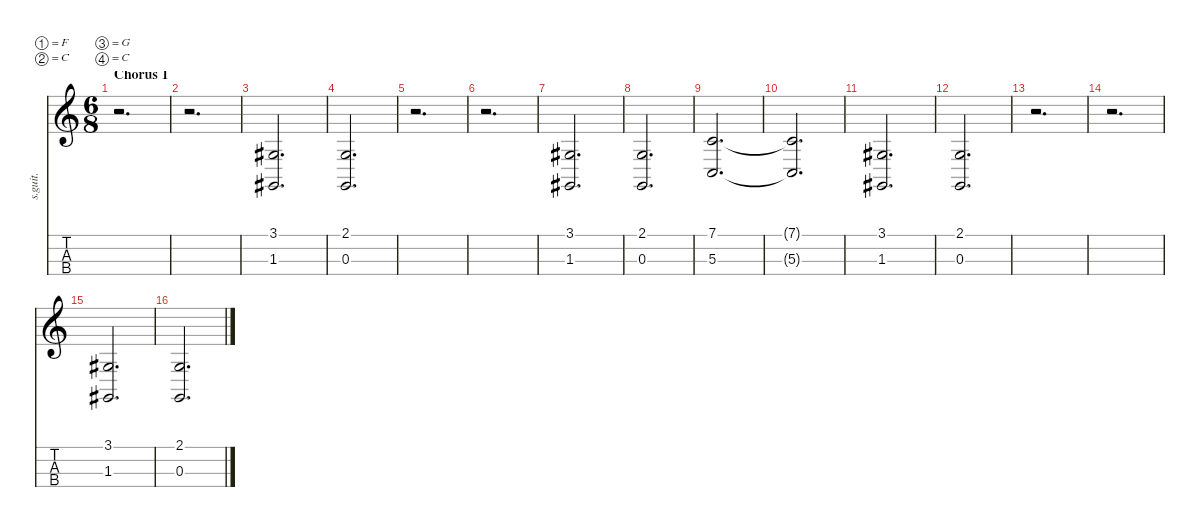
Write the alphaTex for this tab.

\defaultSystemsLayout 4
\hideDynamics
\bracketExtendMode nobrackets
\track ("Studio" "s.guit.") {instrument acousticgrandpiano}
\staff {score tabs}
\tuning (F2 C2 G1 C1)
\displaytranspose 12
\ts (6 8)
\section ("" "Chorus 1")
\tempo (120 hide)
\clef g2
\ks c
r.2{d dy f} |
r.2{d} |
(3.1{acc #} 1.3{acc #}).2{d lyrics (0 "") lyrics (1 "") lyrics (2 "") lyrics (3 "") lyrics (4 "")} |
(2.1 0.3).2{d lyrics (0 "") lyrics (1 "") lyrics (2 "") lyrics (3 "") lyrics (4 "")} |
r.2{d} |
r.2{d} |
(3.1{acc #} 1.3{acc #}).2{d lyrics (0 "") lyrics (1 "") lyrics (2 "") lyrics (3 "") lyrics (4 "")} |
(2.1 0.3).2{d lyrics (0 "") lyrics (1 "") lyrics (2 "") lyrics (3 "") lyrics (4 "")} |
(7.1 5.3).2{d lyrics (0 "") lyrics (1 "") lyrics (2 "") lyrics (3 "") lyrics (4 "")} |
(7.1{t} 5.3{t}).2{d lyrics (0 "") lyrics (1 "") lyrics (2 "") lyrics (3 "") lyrics (4 "")} |
(3.1{acc #} 1.3{acc #}).2{d lyrics (0 "") lyrics (1 "") lyrics (2 "") lyrics (3 "") lyrics (4 "")} |
(2.1 0.3).2{d lyrics (0 "") lyrics (1 "") lyrics (2 "") lyrics (3 "") lyrics (4 "")} |
r.2{d} |
r.2{d} |
(3.1{acc #} 1.3{acc #}).2{d lyrics (0 "") lyrics (1 "") lyrics (2 "") lyrics (3 "") lyrics (4 "")} |
(2.1 0.3).2{d lyrics (0 "") lyrics (1 "") lyrics (2 "") lyrics (3 "") lyrics (4 "")}
